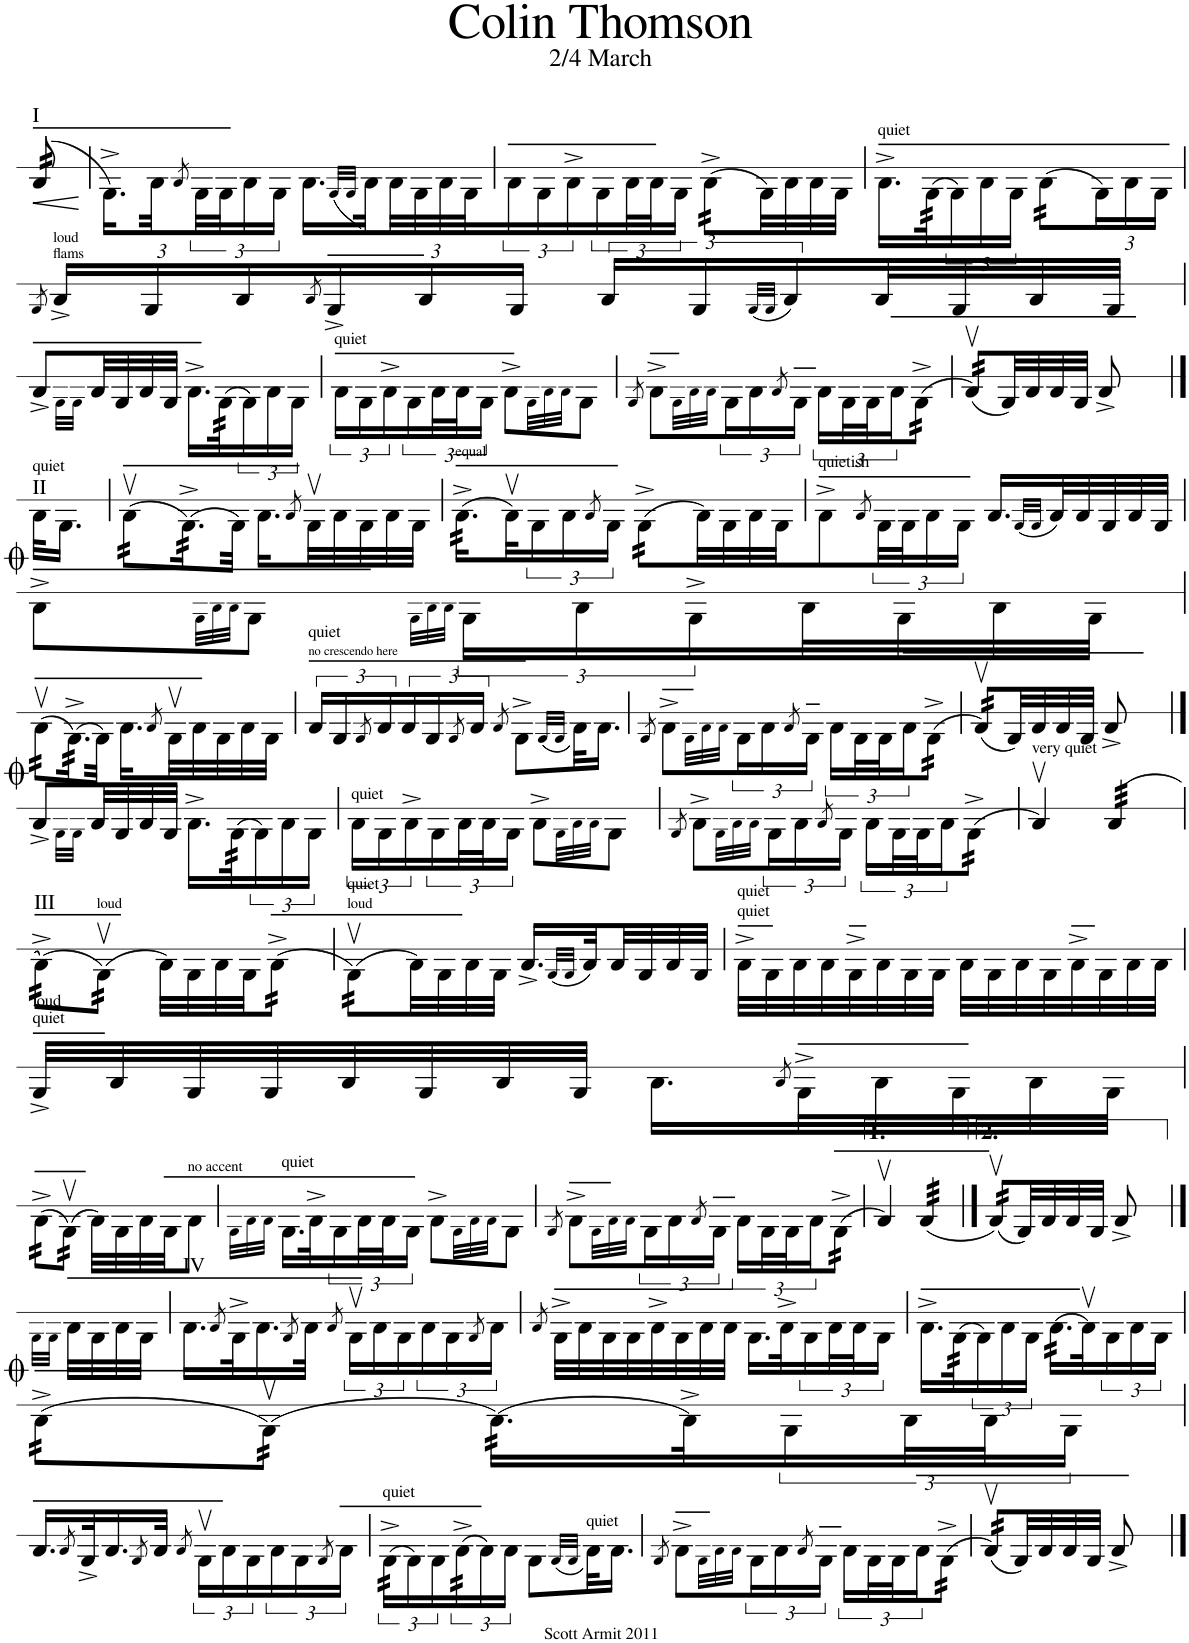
**kern	**dynam
*part1	*part1
*staff1	*staff1
*I"Piano	*
*I'Pno	*
*stria1	*
*clefG2	*
*k[]	*
*M2/4	*
=	=
!LO:TX:a:t=I	!
!	!LO:HP:b
*tremolo	*
(32cc/	<
(32cc/	.
(32cc/	.
(32cc/	.
*Xtremolo	*
=1	=1
16.a^\LL)	.
32cc\LL	[
8qcc/	.
48a\LL	.
48a\J	.
24cc\	.
24a\JJ	.
16.cc\LL	.
(32qa/LLL	.
32qa/JJJ	.
32cc\JL)	.
32cc\LL	.
32a\	.
32cc\	.
32a\J	.
=2	=2
24cc\	.
24a\	.
24cc^\	.
24a\	.
48cc\L	.
48cc\J	.
24a\JJ	.
*tremolo	*
(32cc^\LLL	.
(32cc^\	.
(32cc^\	.
(32cc^\	.
*Xtremolo	*
32a\LL)	.
32cc\	.
32cc\	.
32a\JJJ	.
=3	=3
!LO:TX:a:t=quiet	!
16.cc^\LL	.
*tremolo	*
(128a\	.
(128a\	.
(128a\	.
(128a\	.
*Xtremolo	*
24a\)	.
24cc\	.
24a\JJ	.
*tremolo	*
(32cc\LLL	.
(32cc\	.
(32cc\	.
(32cc\	.
*Xtremolo	*
*Xbrackettup	*
24a\L)	.
24cc\	.
24a\JJ	.
!!LO:LB:g=z
=4	=4
8qa/	.
!LO:TX:a:t=loud	!
!LO:TX:a:t=flams	!
24cc^/LL	.
24a/	.
24cc/	.
8qcc/	.
24a^/	.
24cc/	.
24a/JJ	.
*brackettup	*
24cc/LL	.
24a/	.
(32qa/LLL	.
32qa/JJJ	.
24cc/)	.
32cc/L	.
32a/	.
32cc/	.
32a/JJJ	.
!!LO:LB:g=z
=5	=5
8cc^/L	.
32qa\LLL	.
32qa\JJJ	.
32cc/LL	.
32a/	.
32cc/	.
32a/JJJ	.
16.cc^\LL	.
*tremolo	*
(128a\	.
(128a\	.
(128a\	.
(128a\	.
*Xtremolo	*
24a\)	.
24cc\	.
24a\JJ	.
=6	=6
!LO:TX:a:t=quiet	!
24cc\LL	.
24a\	.
24cc^\	.
24a\	.
48cc\L	.
48cc\J	.
24a\JJ	.
8cc^\L	.
32qa\LLL	.
32qcc\	.
32qcc\JJJ	.
8a\J	.
=7	=7
8qa/	.
8cc^\L	.
32qa\LLL	.
32qcc\	.
32qcc\JJJ	.
24a\L	.
24cc\	.
8qcc/	.
24a\JJ	.
24cc\LL	.
48a\L	.
48a\J	.
24cc\J	.
*tremolo	*
(32a^\	.
(32a^\	.
(32a^\	.
(32a^\JJJ	.
=8	=8
(32ccv/)LLL	.
(32ccv/)	.
(32ccv/)	.
(32ccv/)	.
*Xtremolo	*
32a/LL)	.
32cc/	.
32cc/	.
32a/JJJ	.
8cc^/	.
8ryy	.
!!LO:LB:g=z
==8X1	==8X1
!LO:TX:a:t=II	!
!LO:TX:a:t=quiet	!
32cc\KLL	.
16.a\JJ	.
=9	=9
*tremolo	*
(32ccv\LLL	.
(32ccv\	.
(32ccv\	.
(32ccv\	.
(64a^\)LLLL	.
(64a^\)	.
(64a^\)	.
(64a^\)	.
(64a^\)	.
(64a^\)	.
*Xtremolo	*
32a\JLL)	.
16.cc\LL	.
8qcc/	.
32av\LL	.
32cc\	.
32a\	.
32cc\	.
32a\JJJ	.
=10	=10
!LO:TX:a:t=equal	!
*tremolo	*
(64cc^\LLLL	.
(64cc^\	.
(64cc^\	.
(64cc^\	.
(64cc^\	.
(64cc^\	.
*Xtremolo	*
32ccv\LL)	.
24a\	.
24cc\	.
8qcc/	.
24a\JJ	.
*tremolo	*
(32a^\LLL	.
(32a^\	.
(32a^\	.
(32a^\	.
*Xtremolo	*
32cc\LL)	.
32a\	.
32cc\	.
32a\JJ	.
=11	=11
!LO:TX:a:t=quietish	!
8cc^\	.
8qcc/	.
48a\LL	.
48a\J	.
24cc\	.
24a\JJ	.
16.cc/LL	.
(32qa/LLL	.
32qa/JJJ	.
32cc/L)	.
32cc/	.
32a/	.
32cc/	.
32a/JJJ	.
!!LO:LB:g=z
=12	=12
8cc^\L	.
32qa\LLL	.
32qcc\	.
32qcc\JJJ	.
8a\J	.
32qa\LLL	.
32qcc\	.
32qcc\JJJ	.
24a\LL	.
24cc\	.
24a^\	.
32cc\L	.
32a\	.
32cc\	.
32a\JJJ	.
!!LO:LB:g=z
=13	=13
*tremolo	*
(32ccv\LLL	.
(32ccv\	.
(32ccv\	.
(32ccv\	.
(64a^\)LLLL	.
(64a^\)	.
(64a^\)	.
(64a^\)	.
(64a^\)	.
(64a^\)	.
*Xtremolo	*
32a\JLL)	.
16.cc\LL	.
8qcc/	.
32av\LL	.
32cc\	.
32a\	.
32cc\	.
32a\JJJ	.
=14	=14
!LO:TX:a:t=no crescendo here	!
!LO:TX:a:t=quiet	!
24cc/LL	.
24a/	.
8qa/	.
24cc/	.
24cc/	.
24a/	.
8qa/	.
24cc/JJ	.
8qcc/	.
8a^\L	.
(32qa/LLL	.
32qa/JJJ	.
32cc\KL)	.
16.cc\JJ	.
=15	=15
8qa/	.
8cc^\L	.
32qa\LLL	.
32qcc\	.
32qcc\JJJ	.
24a\L	.
24cc\	.
8qcc/	.
24a\JJ	.
24cc\LL	.
48a\L	.
48a\J	.
24cc\J	.
*tremolo	*
(32a^\	.
(32a^\	.
(32a^\	.
(32a^\JJJ	.
=16	=16
(32ccv/)LLL	.
(32ccv/)	.
(32ccv/)	.
(32ccv/)	.
*Xtremolo	*
32a/LL)	.
32cc/	.
32cc/	.
32a/JJJ	.
8cc^/	.
8ryy	.
!!LO:LB:g=z
==17	==17
8cc^/L	.
32qa\LLL	.
32qa\JJJ	.
32cc/LL	.
32a/	.
32cc/	.
32a/JJJ	.
16.cc^\LL	.
*tremolo	*
(128a\	.
(128a\	.
(128a\	.
(128a\	.
*Xtremolo	*
24a\)	.
24cc\	.
24a\JJ	.
=18	=18
!LO:TX:a:t=quiet	!
24cc\LL	.
24a\	.
24cc^\	.
24a\	.
48cc\L	.
48cc\J	.
24a\JJ	.
8cc^\L	.
32qa\LLL	.
32qcc\	.
32qcc\JJJ	.
8a\J	.
=19	=19
8qa/	.
8cc^\L	.
32qa\LLL	.
32qcc\	.
32qcc\JJJ	.
24a\L	.
24cc\	.
8qcc/	.
24a\JJ	.
24cc\LL	.
48a\L	.
48a\J	.
24cc\J	.
*tremolo	*
(32a^\	.
(32a^\	.
(32a^\	.
(32a^\JJJ	.
*Xtremolo	*
=20	=20
!LO:TX:a:t=very quiet	!
4ccv/)	.
*tremolo	*
(32cc/LLL	.
(32cc/	.
(32cc/	.
(32cc/	.
(32cc/	.
(32cc/	.
(32cc/	.
(32cc/JJJ	.
!!LO:LB:g=z
=21	=21
!LO:TX:a:t=III	!
(32cc^\)LLL	.
(32cc^\)	.
(32cc^\)	.
(32cc^\)	.
!LO:TX:a:t=loud	!
(32av\)	.
(32av\)	.
(32av\)	.
(32av\)JJJ	.
*Xtremolo	*
32cc\LLL)	.
32a\	.
32cc\	.
32a\JJ	.
*tremolo	*
(32cc^\	.
(32cc^\	.
(32cc^\	.
(32cc^\JJJ	.
=22	=22
!LO:TX:a:t=loud	!
!LO:TX:a:t=quiet	!
(32av\)LLL	.
(32av\)	.
(32av\)	.
(32av\)	.
*Xtremolo	*
32cc\LL)	.
32a\	.
32cc\	.
32a\JJJ	.
16.cc^/LL	.
(32qa/LLL	.
32qa/JJJ	.
32cc/JL)	.
32cc/LL	.
32a/	.
32cc/	.
32a/JJJ	.
=23	=23
!LO:TX:a:t=quiet	!
!LO:TX:a:t=quiet	!
32cc^\LLL	.
32a\	.
32cc\	.
32cc\	.
32a^\	.
32cc\	.
32a\	.
32a\JJJ	.
32cc\LLL	.
32a\	.
32cc\	.
32a\	.
32cc^\	.
32a\	.
32cc\	.
32cc\JJJ	.
!!LO:LB:g=z
=24	=24
!LO:TX:a:t=quiet	!
!LO:TX:a:t=loud	!
32a^/LLL	.
32cc/	.
32a/	.
32a/	.
32cc/	.
32a/	.
32cc/	.
32a/JJJ	.
16.cc\LL	.
8qcc/	.
32a^\L	.
32cc\	.
32a\	.
32cc\	.
32a\JJJ	.
!!LO:LB:g=z
=25	=25
*tremolo	*
(32cc^\LLL	.
(32cc^\	.
(32cc^\	.
(32cc^\	.
(32av\)	.
(32av\)	.
(32av\)	.
(32av\)JJJ	.
*Xtremolo	*
32cc\LLL)	.
32a\	.
32cc\	.
32a\JJ	.
!LO:TX:a:t=no accent	!
8cc\J	.
=26	=26
32qa\LLL	.
32qcc\	.
32qcc\JJJ	.
!LO:TX:a:t=quiet	!
16.a\LL	.
32cc^\K	.
24a\	.
48cc\L	.
48cc\J	.
24a\JJ	.
8cc^\L	.
32qa\LLL	.
32qcc\	.
32qcc\JJJ	.
8a\J	.
=27	=27
8qa/	.
8cc^\L	.
32qa\LLL	.
32qcc\	.
32qcc\JJJ	.
24a\L	.
24cc\	.
8qcc/	.
24a\JJ	.
24cc\LL	.
48a\L	.
48a\J	.
24cc\J	.
*tremolo	*
(32a^\	.
(32a^\	.
(32a^\	.
(32a^\JJJ	.
*Xtremolo	*
=28	=28
4ccv/)	.
*tremolo	*
(32cc/LLL	.
(32cc/	.
(32cc/	.
(32cc/	.
(32cc/	.
(32cc/	.
(32cc/	.
(32cc/JJJ	.
==29	==29
(32ccv/)LLL	.
(32ccv/)	.
(32ccv/)	.
(32ccv/)	.
*Xtremolo	*
32a/LL)	.
32cc/	.
32cc/	.
32a/JJJ	.
8cc^/	.
8ryy	.
!!LO:LB:g=z
==30	==30
32qa\LLL	.
32qa\JJJ	.
32cc\LLL	.
32a\	.
32cc\	.
32a\JJJ	.
=31	=31
!LO:TX:a:t=IV	!
16.cc\LL	.
8qcc/	.
32a^\K	.
16.cc\	.
8qa/	.
32cc\JJk	.
8qcc/	.
24av\LL	.
24cc\	.
24a\	.
24cc\	.
24a\	.
8qa/	.
24cc\JJ	.
=32	=32
8qcc/	.
32a^\LLL	.
32cc\	.
32a\	.
32a\	.
32cc^\	.
32a\	.
32cc\	.
32cc\JJJ	.
16.a\LL	.
32cc^\K	.
24a\	.
48cc\L	.
48cc\J	.
24a\JJ	.
=33	=33
16.cc^\LL	.
*tremolo	*
(128a\	.
(128a\	.
(128a\	.
(128a\	.
*Xtremolo	*
24a\)	.
24cc\	.
24a\JJ	.
*tremolo	*
(64cc\LLLL	.
(64cc\	.
(64cc\	.
(64cc\	.
(64cc\	.
(64cc\	.
*Xtremolo	*
32ccv\K)	.
24a\	.
24cc\	.
24a\JJ	.
!!LO:LB:g=z
=34	=34
*tremolo	*
(32cc^\LLL	.
(32cc^\	.
(32cc^\	.
(32cc^\	.
(32av\)	.
(32av\)	.
(32av\)	.
(32av\)JJJ	.
(64cc\)LLLL	.
(64cc\)	.
(64cc\)	.
(64cc\)	.
(64cc\)	.
(64cc\)	.
*Xtremolo	*
32cc^\K)	.
24a\	.
48cc\L	.
48cc\J	.
24a\JJ	.
!!LO:LB:g=z
=35	=35
16.cc/LL	.
8qcc/	.
32a^/K	.
16.cc/	.
8qa/	.
32cc/JJk	.
8qcc/	.
24av\LL	.
24cc\	.
24a\	.
24cc\	.
24a\	.
8qa/	.
24cc\JJ	.
=36	=36
!LO:TX:a:t=quiet	!
*tremolo	*
(96a^\LLLL	.
(96a^\	.
(96a^\	.
(96a^\	.
*Xtremolo	*
24a\)	.
24a\	.
*tremolo	*
(96cc^\	.
(96cc^\	.
(96cc^\	.
(96cc^\	.
*Xtremolo	*
24cc\)	.
24cc\JJ	.
8a\L	.
(32qa/LLL	.
32qa/JJJ	.
!LO:TX:a:t=quiet	!
32cc\KL)	.
16.cc\JJ	.
=37	=37
8qa/	.
8cc^\L	.
32qa\LLL	.
32qcc\	.
32qcc\JJJ	.
24a\L	.
24cc\	.
8qcc/	.
24a\JJ	.
24cc\LL	.
48a\L	.
48a\J	.
24cc\J	.
*tremolo	*
(32a^\	.
(32a^\	.
(32a^\	.
(32a^\JJJ	.
=38	=38
(32ccv/)LLL	.
(32ccv/)	.
(32ccv/)	.
(32ccv/)	.
*Xtremolo	*
32a/LL)	.
32cc/	.
32cc/	.
32a/JJJ	.
8cc^/	.
8ryy	.
==	==
*-	*-
